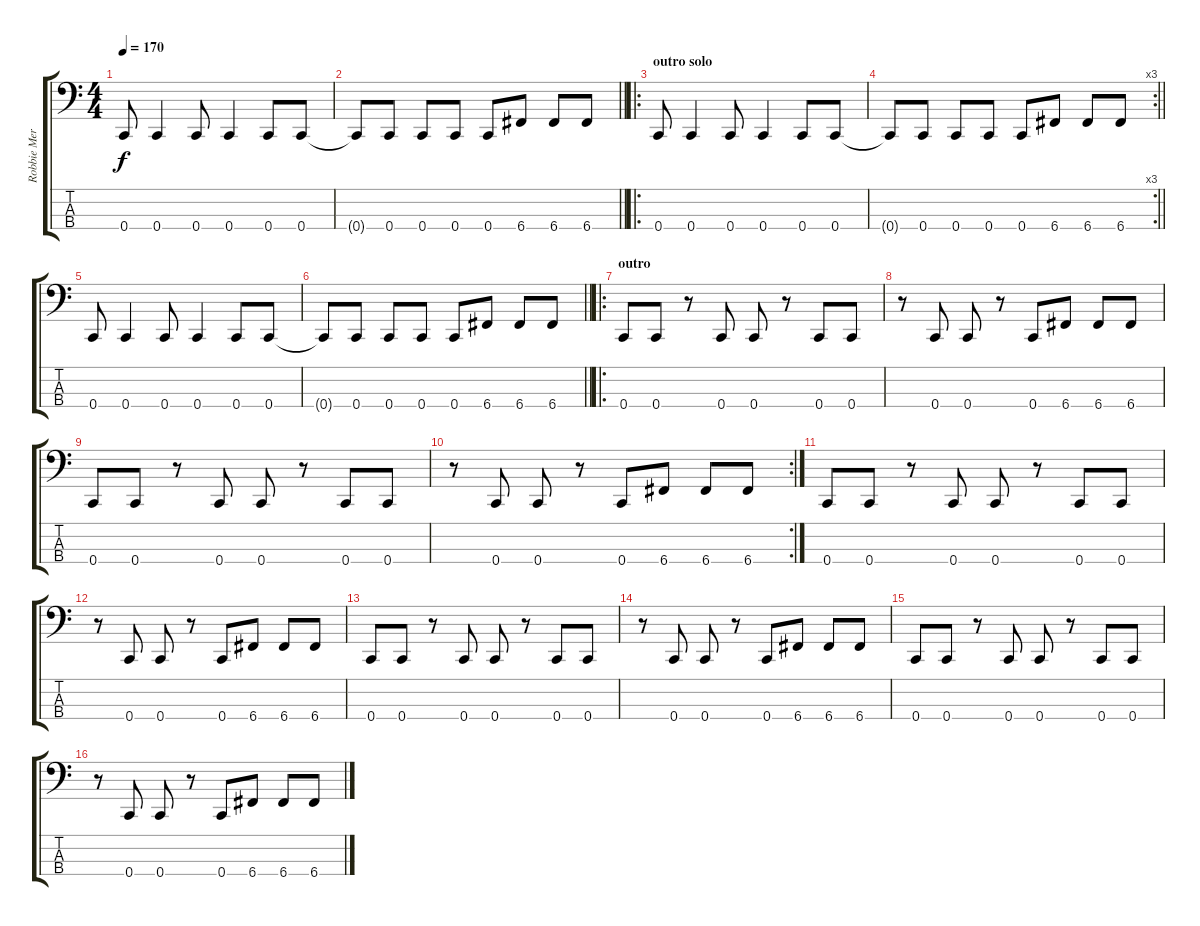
\track ("Robbie Merrill - bass" "Robbie Mer") {instrument electricbassfinger}
\staff {score tabs}
\tuning (F2 C2 G1 C1) {hide}
\ts (4 4)
\tempo 170
\clef f4
\ks c
0.4.8{dy f} 0.4.4 0.4.8 0.4.4 0.4.8 0.4.8 |
\barLineRight lightlight
0.4{t}.8 0.4.8 0.4.8 0.4.8 0.4.8 6.4.8 6.4.8 6.4.8 |
\ro
\section ("" "outro solo")
0.4.8 0.4.4 0.4.8 0.4.4 0.4.8 0.4.8 |
\rc 3
\barLineRight lightlight
0.4{t}.8 0.4.8 0.4.8 0.4.8 0.4.8 6.4.8 6.4.8 6.4.8 |
0.4.8 0.4.4 0.4.8 0.4.4 0.4.8 0.4.8 |
\barLineRight lightlight
0.4{t}.8 0.4.8 0.4.8 0.4.8 0.4.8 6.4.8 6.4.8 6.4.8 |
\ro
\section ("" "outro")
0.4.8 0.4.8 r.8 0.4.8 0.4.8 r.8 0.4.8 0.4.8 |
r.8 0.4.8 0.4.8 r.8 0.4.8 6.4.8 6.4.8 6.4.8 |
0.4.8 0.4.8 r.8 0.4.8 0.4.8 r.8 0.4.8 0.4.8 |
\rc 2
r.8 0.4.8 0.4.8 r.8 0.4.8 6.4.8 6.4.8 6.4.8 |
0.4.8 0.4.8 r.8 0.4.8 0.4.8 r.8 0.4.8 0.4.8 |
r.8 0.4.8 0.4.8 r.8 0.4.8 6.4.8 6.4.8 6.4.8 |
0.4.8 0.4.8 r.8 0.4.8 0.4.8 r.8 0.4.8 0.4.8 |
r.8 0.4.8 0.4.8 r.8 0.4.8 6.4.8 6.4.8 6.4.8 |
0.4.8 0.4.8 r.8 0.4.8 0.4.8 r.8 0.4.8 0.4.8 |
r.8 0.4.8 0.4.8 r.8 0.4.8 6.4.8 6.4.8 6.4.8
